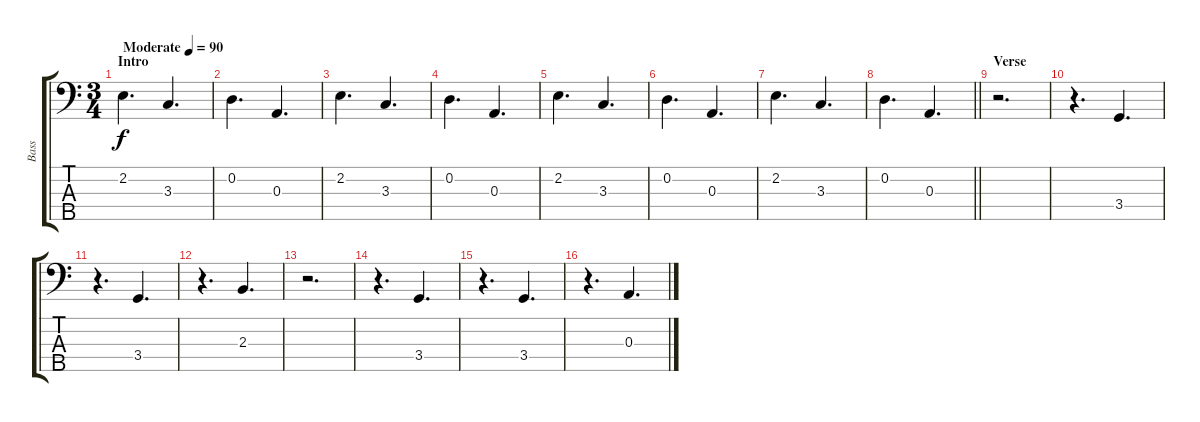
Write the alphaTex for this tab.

\track ("Bass" "Bass") {instrument electricbassfinger}
\staff {score tabs}
\tuning (G2 D2 A1 E1 B0) {hide}
\ts (3 4)
\section ("" "Intro")
\tempo (90 "Moderate")
\clef f4
\ks c
2.2.4{d dy f instrument electricbassfinger} 3.3.4{d} |
0.2.4{d} 0.3.4{d} |
2.2.4{d} 3.3.4{d} |
0.2.4{d} 0.3.4{d} |
2.2.4{d} 3.3.4{d} |
0.2.4{d} 0.3.4{d} |
2.2.4{d} 3.3.4{d} |
\barLineRight lightlight
0.2.4{d} 0.3.4{d} |
\section ("" "Verse")
r.2{d} |
r.4{d} 3.4.4{d} |
r.4{d} 3.4.4{d} |
r.4{d} 2.3.4{d} |
r.2{d} |
r.4{d} 3.4.4{d} |
r.4{d} 3.4.4{d} |
r.4{d} 0.3.4{d}
